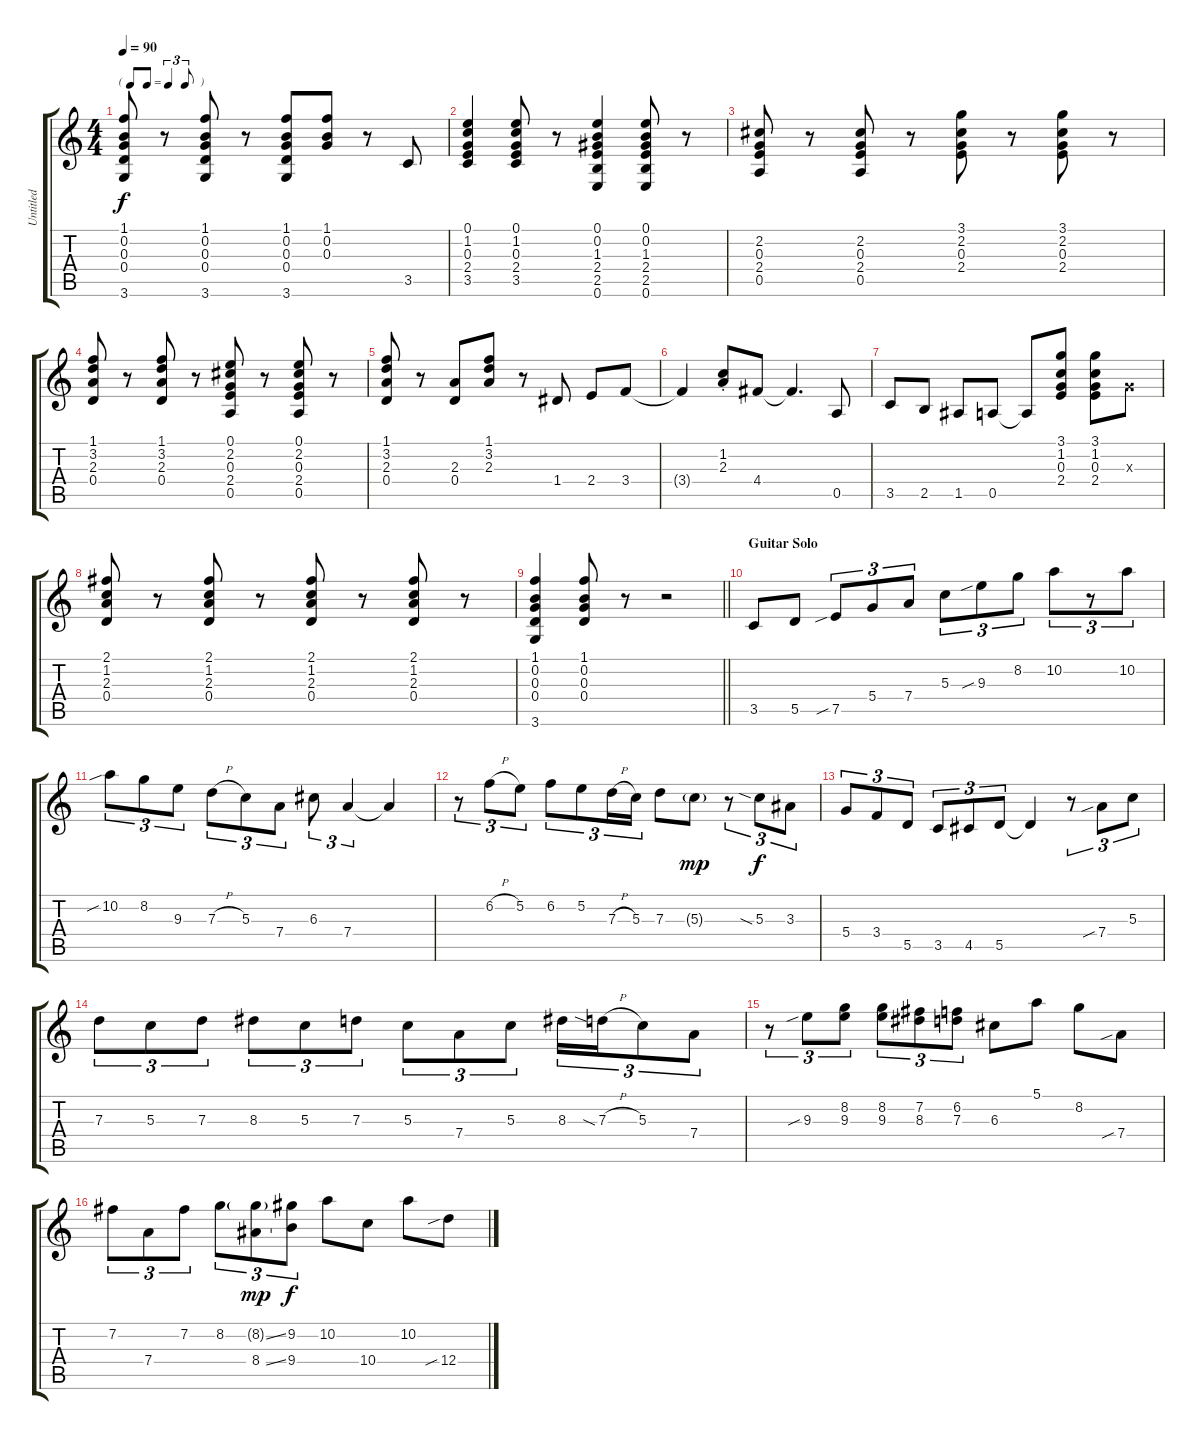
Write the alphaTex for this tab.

\track ("Untitled" "Untitled") {instrument acousticguitarsteel}
\staff {score tabs}
\tuning (E4 B3 G3 D3 A2 E2) {hide}
\ts (4 4)
\tf triplet8th
\tempo 90
\clef g2
\ks c
(1.1 0.2 0.3 0.4 3.6).8{dy f} r.8 (1.1 0.2 0.3 0.4 3.6).8 r.8 (1.1 0.2 0.3 0.4 3.6).8 (1.1 0.2 0.3).8 r.8 3.5.8 |
(0.1 1.2 0.3 2.4 3.5).4 (0.1 1.2 0.3 2.4 3.5).8 r.8 (0.1 0.2 1.3 2.4 2.5 0.6).4 (0.1 0.2 1.3 2.4 2.5 0.6).8 r.8 |
(2.2 0.3 2.4 0.5).8 r.8 (2.2 0.3 2.4 0.5).8 r.8 (3.1 2.2 0.3 2.4).8 r.8 (3.1 2.2 0.3 2.4).8 r.8 |
(1.1 3.2 2.3 0.4).8 r.8 (1.1 3.2 2.3 0.4).8 r.8 (0.1 2.2 0.3 2.4 0.5).8 r.8 (0.1 2.2 0.3 2.4 0.5).8 r.8 |
(1.1 3.2 2.3 0.4).8 r.8 (2.3 0.4).8 (1.1 3.2 2.3).8 r.8 1.4.8 2.4.8 3.4.8 |
3.4{t}.4 (1.2{st} 2.3{st}).8 4.4.8 4.4{t}.4{d} 0.5.8 |
3.5.8 2.5.8 1.5.8 0.5.8 0.5{t}.8 (3.1 1.2 0.3 2.4).8 (3.1 1.2 0.3 2.4).8 0.3{x}.8 |
(2.1 1.2 2.3 0.4).8 r.8 (2.1 1.2 2.3 0.4).8 r.8 (2.1 1.2 2.3 0.4).8 r.8 (2.1 1.2 2.3 0.4).8 r.8 |
\barLineRight lightlight
(1.1 0.2 0.3 0.4 3.6).4 (1.1 0.2 0.3 0.4).8 r.8 r.2 |
\section ("" "Guitar Solo")
3.5.8 5.5.8 7.5{sib}.8{tu (3 2)} 5.4.8{tu (3 2)} 7.4.8{tu (3 2)} 5.3.8{tu (3 2)} 9.3{sib}.8{tu (3 2)} 8.2.8{tu (3 2)} 10.2.8{tu (3 2)} r.8{tu (3 2)} 10.2.8{tu (3 2)} |
10.2{sib}.8{tu (3 2)} 8.2.8{tu (3 2)} 9.3.8{tu (3 2)} 7.3{h}.8{tu (3 2)} 5.3.8{tu (3 2)} 7.4.8{tu (3 2)} 6.3.8{tu (3 2)} 7.4.4{tu (3 2)} 7.4{t}.4 |
r.8{tu (3 2)} 6.2{h}.8{tu (3 2)} 5.2.8{tu (3 2)} 6.2.8{tu (3 2)} 5.2.8{tu (3 2)} 7.3{h}.16{tu (3 2)} 5.3.16{tu (3 2)} 7.3.8 5.3{g}.8{dy mp} r.8{tu (3 2)} 5.3{sia}.8{tu (3 2) dy f} 3.3.8{tu (3 2)} |
5.4.8{tu (3 2)} 3.4.8{tu (3 2)} 5.5.8{tu (3 2)} 3.5.8{tu (3 2)} 4.5.8{tu (3 2)} 5.5.8{tu (3 2)} 5.5{t}.4 r.8{tu (3 2)} 7.4{sib}.8{tu (3 2)} 5.3.8{tu (3 2)} |
7.3.8{tu (3 2)} 5.3.8{tu (3 2)} 7.3.8{tu (3 2)} 8.3.8{tu (3 2)} 5.3.8{tu (3 2)} 7.3.8{tu (3 2)} 5.3.8{tu (3 2)} 7.4.8{tu (3 2)} 5.3.8{tu (3 2)} 8.3.16{tu (3 2)} 7.3{sia h}.16{tu (3 2)} 5.3.8{tu (3 2)} 7.4.8{tu (3 2)} |
r.8{tu (3 2)} 9.3{sib}.8{tu (3 2)} (8.2 9.3).8{tu (3 2)} (8.2 9.3).8{tu (3 2)} (7.2 8.3).8{tu (3 2)} (6.2 7.3).8{tu (3 2)} 6.3.8 5.1.8 8.2.8 7.4{sib}.8 |
7.2.8{tu (3 2)} 7.4.8{tu (3 2)} 7.2.8{tu (3 2)} 8.2.8{tu (3 2)} (8.2{ss g} 8.4{ss}).8{tu (3 2) dy mp} (9.2 9.4).8{tu (3 2) dy f} 10.2.8 10.4.8 10.2.8 12.4{sib}.8
